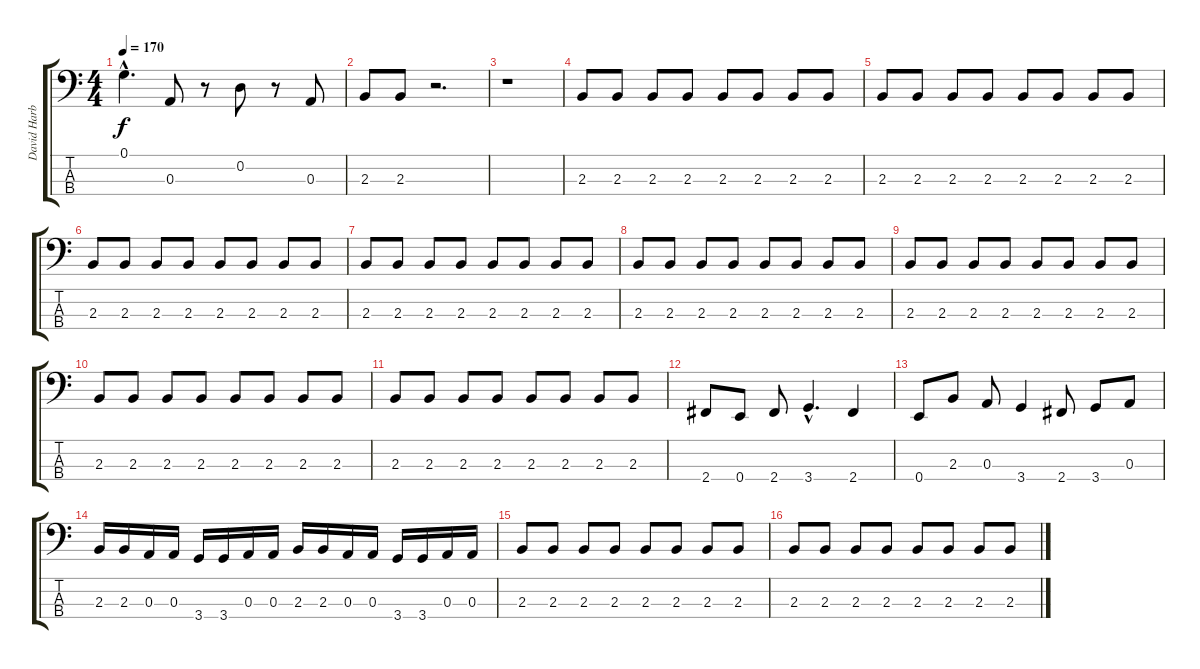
\track ("David Harbour" "David Harb") {instrument electricbassfinger}
\staff {score tabs}
\tuning (G2 D2 A1 E1) {hide}
\ts (4 4)
\tempo 170
\clef f4
\ks c
0.1{hac t}.4{d dy f} 0.3.8 r.8 0.2.8 r.8 0.3.8 |
2.3.8 2.3.8 r.2{d} |
r.1 |
2.3.8 2.3.8 2.3.8 2.3.8 2.3.8 2.3.8 2.3.8 2.3.8 |
2.3.8 2.3.8 2.3.8 2.3.8 2.3.8 2.3.8 2.3.8 2.3.8 |
2.3.8 2.3.8 2.3.8 2.3.8 2.3.8 2.3.8 2.3.8 2.3.8 |
2.3.8 2.3.8 2.3.8 2.3.8 2.3.8 2.3.8 2.3.8 2.3.8 |
2.3.8 2.3.8 2.3.8 2.3.8 2.3.8 2.3.8 2.3.8 2.3.8 |
2.3.8 2.3.8 2.3.8 2.3.8 2.3.8 2.3.8 2.3.8 2.3.8 |
2.3.8 2.3.8 2.3.8 2.3.8 2.3.8 2.3.8 2.3.8 2.3.8 |
2.3.8 2.3.8 2.3.8 2.3.8 2.3.8 2.3.8 2.3.8 2.3.8 |
2.4.8 0.4.8 2.4.8 3.4{hac}.4{d} 2.4.4 |
0.4.8 2.3.8 0.3.8 3.4.4 2.4.8 3.4.8 0.3.8 |
2.3.16 2.3.16 0.3.16 0.3.16 3.4.16 3.4.16 0.3.16 0.3.16 2.3.16 2.3.16 0.3.16 0.3.16 3.4.16 3.4.16 0.3.16 0.3.16 |
2.3.8 2.3.8 2.3.8 2.3.8 2.3.8 2.3.8 2.3.8 2.3.8 |
2.3.8 2.3.8 2.3.8 2.3.8 2.3.8 2.3.8 2.3.8 2.3.8
